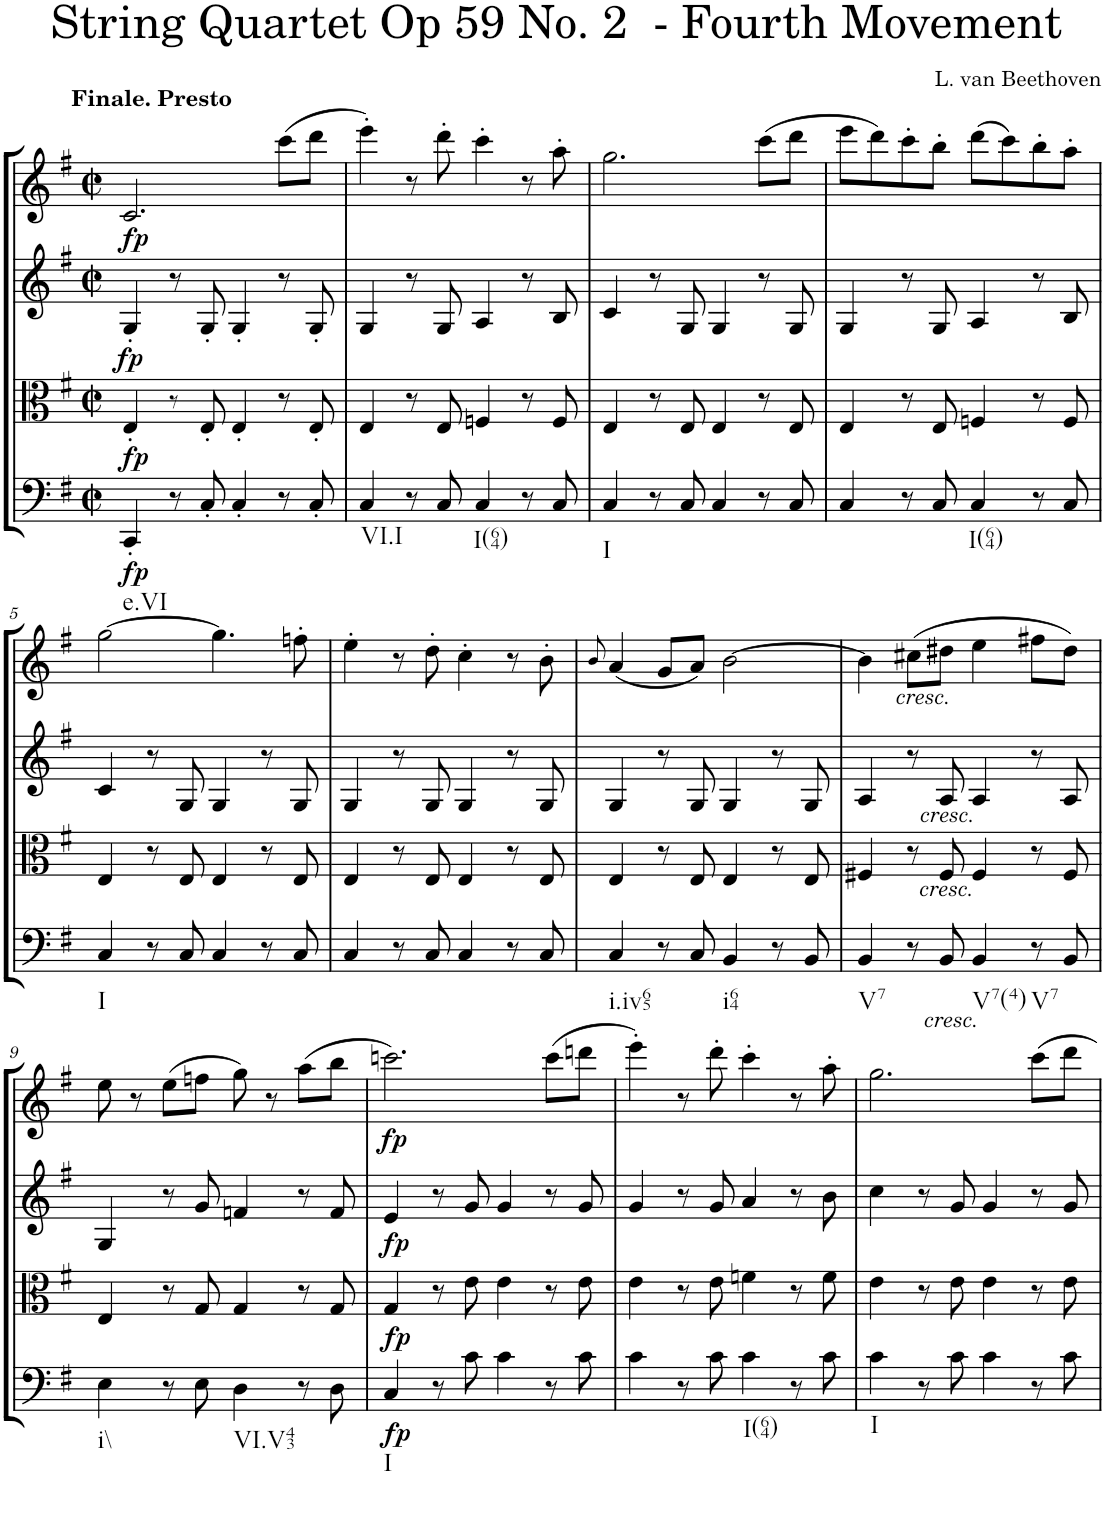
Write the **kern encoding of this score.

**kern	**dynam	**kern	**dynam	**kern	**dynam	**kern	**dynam
*part4	*part4	*part3	*part3	*part2	*part2	*part1	*part1
*staff4	*staff4	*staff3	*staff3	*staff2	*staff2	*staff1	*staff1
*I"Violoncello.	*	*I"Viola	*	*I"Violin II.	*	*I"Violin I.	*
*I'Vc	*	*I'Vla	*	*I'Vln	*	*I'Vln	*
*clefF4	*	*clefC3	*	*clefG2	*	*clefG2	*
*k[f#]	*	*k[f#]	*	*k[f#]	*	*k[f#]	*
*M2/2	*	*M2/2	*	*M2/2	*	*M2/2	*
*met(c|)	*	*met(c|)	*	*met(c|)	*	*met(c|)	*
=1	=1	=1	=1	=1	=1	=1	=1
!	!	!	!	!	!	!LO:TX:a:B:t=Finale. Presto	!
!LO:TX:b:t=e.VI	!	!	!	!	!	!	!
!	!LO:DY:b	!	!LO:DY:b	!	!LO:DY:b	!	!LO:DY:b
4CC'/	fp	4E'/	fp	4G'/	fp	2.c/	fp
8r	.	8r	.	8r	.	.	.
8C'/	.	8E'/	.	8G'/	.	.	.
4C'/	.	4E'/	.	4G'/	.	.	.
8r	.	8r	.	8r	.	(8ccc\L	.
8C'/	.	8E'/	.	8G'/	.	8ddd\J	.
=2	=2	=2	=2	=2	=2	=2	=2
!LO:TX:b:t=VI.I	!	!	!	!	!	!	!
4C/	.	4E/	.	4G/	.	4eee'\)	.
8r	.	8r	.	8r	.	8r	.
8C/	.	8E/	.	8G/	.	8ddd'\	.
!LO:TX:b:t=I(64)	!	!	!	!	!	!	!
4C/	.	4Fn/	.	4A/	.	4ccc'\	.
8r	.	8r	.	8r	.	8r	.
8C/	.	8F/	.	8B/	.	8aa'\	.
=3	=3	=3	=3	=3	=3	=3	=3
!LO:TX:b:t=I	!	!	!	!	!	!	!
4C/	.	4E/	.	4c/	.	2.gg\	.
8r	.	8r	.	8r	.	.	.
8C/	.	8E/	.	8G/	.	.	.
4C/	.	4E/	.	4G/	.	.	.
8r	.	8r	.	8r	.	(8ccc\L	.
8C/	.	8E/	.	8G/	.	8ddd\J	.
=4	=4	=4	=4	=4	=4	=4	=4
4C/	.	4E/	.	4G/	.	8eee\L	.
.	.	.	.	.	.	8ddd\)	.
8r	.	8r	.	8r	.	8ccc'\	.
8C/	.	8E/	.	8G/	.	8bb'\J	.
!LO:TX:b:t=I(64)	!	!	!	!	!	!	!
4C/	.	4Fn/	.	4A/	.	(8ddd\L	.
.	.	.	.	.	.	8ccc\)	.
8r	.	8r	.	8r	.	8bb'\	.
8C/	.	8F/	.	8B/	.	8aa'\J	.
!!LO:LB:g=z
=5	=5	=5	=5	=5	=5	=5	=5
!LO:TX:b:t=I	!	!	!	!	!	!	!
4C/	.	4E/	.	4c/	.	[2gg\	.
8r	.	8r	.	8r	.	.	.
8C/	.	8E/	.	8G/	.	.	.
4C/	.	4E/	.	4G/	.	4.gg\]	.
8r	.	8r	.	8r	.	.	.
8C/	.	8E/	.	8G/	.	8ffn'\	.
=6	=6	=6	=6	=6	=6	=6	=6
4C/	.	4E/	.	4G/	.	4ee'\	.
8r	.	8r	.	8r	.	8r	.
8C/	.	8E/	.	8G/	.	8dd'\	.
4C/	.	4E/	.	4G/	.	4cc'\	.
8r	.	8r	.	8r	.	8r	.
8C/	.	8E/	.	8G/	.	8b'\	.
=7	=7	=7	=7	=7	=7	=7	=7
.	.	.	.	.	.	8qb/	.
!LO:TX:b:t=i.iv65	!	!	!	!	!	!	!
4C/	.	4E/	.	4G/	.	(4a/	.
8r	.	8r	.	8r	.	8g/L	.
8C/	.	8E/	.	8G/	.	8a/J)	.
!LO:TX:b:t=i64	!	!	!	!	!	!	!
4BB/	.	4E/	.	4G/	.	[2b\	.
8r	.	8r	.	8r	.	.	.
8BB/	.	8E/	.	8G/	.	.	.
=8	=8	=8	=8	=8	=8	=8	=8
!LO:TX:b:t=V7	!	!	!	!	!	!	!
4BB/	.	4F#X/	.	4A/	.	4b\]	.
!	!	!	!	!	!	!LO:TX:b:i:t=cresc.	!
8r	.	8r	.	8r	.	(8cc#X\L	.
!	!	!	!	!LO:TX:b:i:t=cresc.	!	!	!
!	!	!LO:TX:b:i:t=cresc.	!	!	!	!	!
!LO:TX:b:i:t=cresc.	!	!	!	!	!	!	!
8BB/	.	8F#/	.	8A/	.	8dd#X\J	.
!LO:TX:b:t=V7(4)	!	!	!	!	!	!	!
4BB/	.	4F#/	.	4A/	.	4ee\	.
!LO:TX:b:t=V7	!	!	!	!	!	!	!
8r	.	8r	.	8r	.	8ff#X\L	.
8BB/	.	8F#/	.	8A/	.	8dd#\J)	.
!!LO:LB:g=z
=9	=9	=9	=9	=9	=9	=9	=9
!LO:TX:b:t=i\\	!	!	!	!	!	!	!
4E\	.	4E/	.	4G/	.	8ee\	.
.	.	.	.	.	.	8r	.
8r	.	8r	.	8r	.	(8ee\L	.
8E\	.	8G/	.	8g/	.	8ffn\J	.
!LO:TX:b:t=VI.V43	!	!	!	!	!	!	!
4D\	.	4G/	.	4fn/	.	8gg\)	.
.	.	.	.	.	.	8r	.
8r	.	8r	.	8r	.	(8aa\L	.
8D\	.	8G/	.	8f/	.	8bb\J	.
=10	=10	=10	=10	=10	=10	=10	=10
!LO:TX:b:t=I	!	!	!	!	!	!	!
!	!LO:DY:b	!	!LO:DY:b	!	!LO:DY:b	!	!LO:DY:b
4C/	fp	4G/	fp	4e/	fp	2.cccn\)	fp
8r	.	8r	.	8r	.	.	.
8c\	.	8e\	.	8g/	.	.	.
4c\	.	4e\	.	4g/	.	.	.
8r	.	8r	.	8r	.	(8ccc\L	.
8c\	.	8e\	.	8g/	.	8dddn\J	.
=11	=11	=11	=11	=11	=11	=11	=11
4c\	.	4e\	.	4g/	.	4eee'\)	.
8r	.	8r	.	8r	.	8r	.
8c\	.	8e\	.	8g/	.	8ddd'\	.
!LO:TX:b:t=I(64)	!	!	!	!	!	!	!
4c\	.	4fn\	.	4a/	.	4ccc'\	.
8r	.	8r	.	8r	.	8r	.
8c\	.	8f\	.	8b\	.	8aa'\	.
=12	=12	=12	=12	=12	=12	=12	=12
!LO:TX:b:t=I	!	!	!	!	!	!	!
4c\	.	4e\	.	4cc\	.	2.gg\	.
8r	.	8r	.	8r	.	.	.
8c\	.	8e\	.	8g/	.	.	.
4c\	.	4e\	.	4g/	.	.	.
8r	.	8r	.	8r	.	8ccc\L	.
8c\	.	8e\	.	8g/	.	8ddd\J	.
=	=	=	=	=	=	=	=
*-	*-	*-	*-	*-	*-	*-	*-
